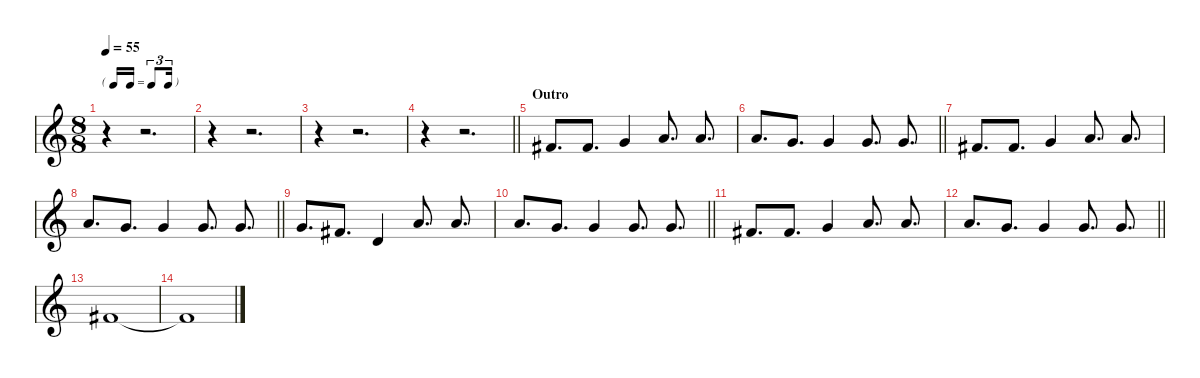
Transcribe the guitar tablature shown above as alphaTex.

\defaultSystemsLayout 4
\hideDynamics
\bracketExtendMode nobrackets
\singleTrackTrackNamePolicy hidden
\multiTrackTrackNamePolicy hidden
\otherSystemsTrackNameOrientation horizontal
\track ("Johnny Greenwood(Synth)" "vln.") {instrument violin}
\staff {score}
\tuning (E4 B3 G3 D3 A2 E2)
\ts (8 8)
\tf triplet16th
\tempo 55
\clef g2
\ks c
r.4{dy mf beam Down} r.2{d beam Down} |
r.4{beam Down} r.2{d beam Down} |
r.4{beam Down} r.2{d beam Down} |
\barLineRight lightlight
r.4{beam Down} r.2{d beam Down} |
\section ("" "Outro")
2.1{acc #}.8{d beam Up} 2.1{acc #}.8{d beam Up} 3.1.4{beam Up} 5.1.8{d beam Up} 5.1.8{d beam Up} |
\barLineRight lightlight
5.1.8{d beam Up} 3.1.8{d beam Up} 3.1.4{beam Up} 3.1.8{d beam Up} 3.1.8{d beam Up} |
2.1{acc #}.8{d beam Up} 2.1{acc #}.8{d beam Up} 3.1.4{beam Up} 5.1.8{d beam Up} 5.1.8{d beam Up} |
\barLineRight lightlight
5.1.8{d beam Up} 3.1.8{d beam Up} 3.1.4{beam Up} 3.1.8{d beam Up} 3.1.8{d beam Up} |
3.1.8{d beam Up} 2.1{acc #}.8{d beam Up} 3.2.4{beam Up} 5.1.8{d beam Up} 5.1.8{d beam Up} |
\barLineRight lightlight
5.1.8{d beam Up} 3.1.8{d beam Up} 3.1.4{beam Up} 3.1.8{d beam Up} 3.1.8{d beam Up} |
2.1{acc #}.8{d beam Up} 2.1{acc #}.8{d beam Up} 3.1.4{beam Up} 5.1.8{d beam Up} 5.1.8{d beam Up} |
\barLineRight lightlight
5.1.8{d beam Up} 3.1.8{d beam Up} 3.1.4{beam Up} 3.1.8{d beam Up} 3.1.8{d beam Up} |
2.1{acc #}.1{beam Up} |
2.1{t acc #}.1{dy f beam Up}
